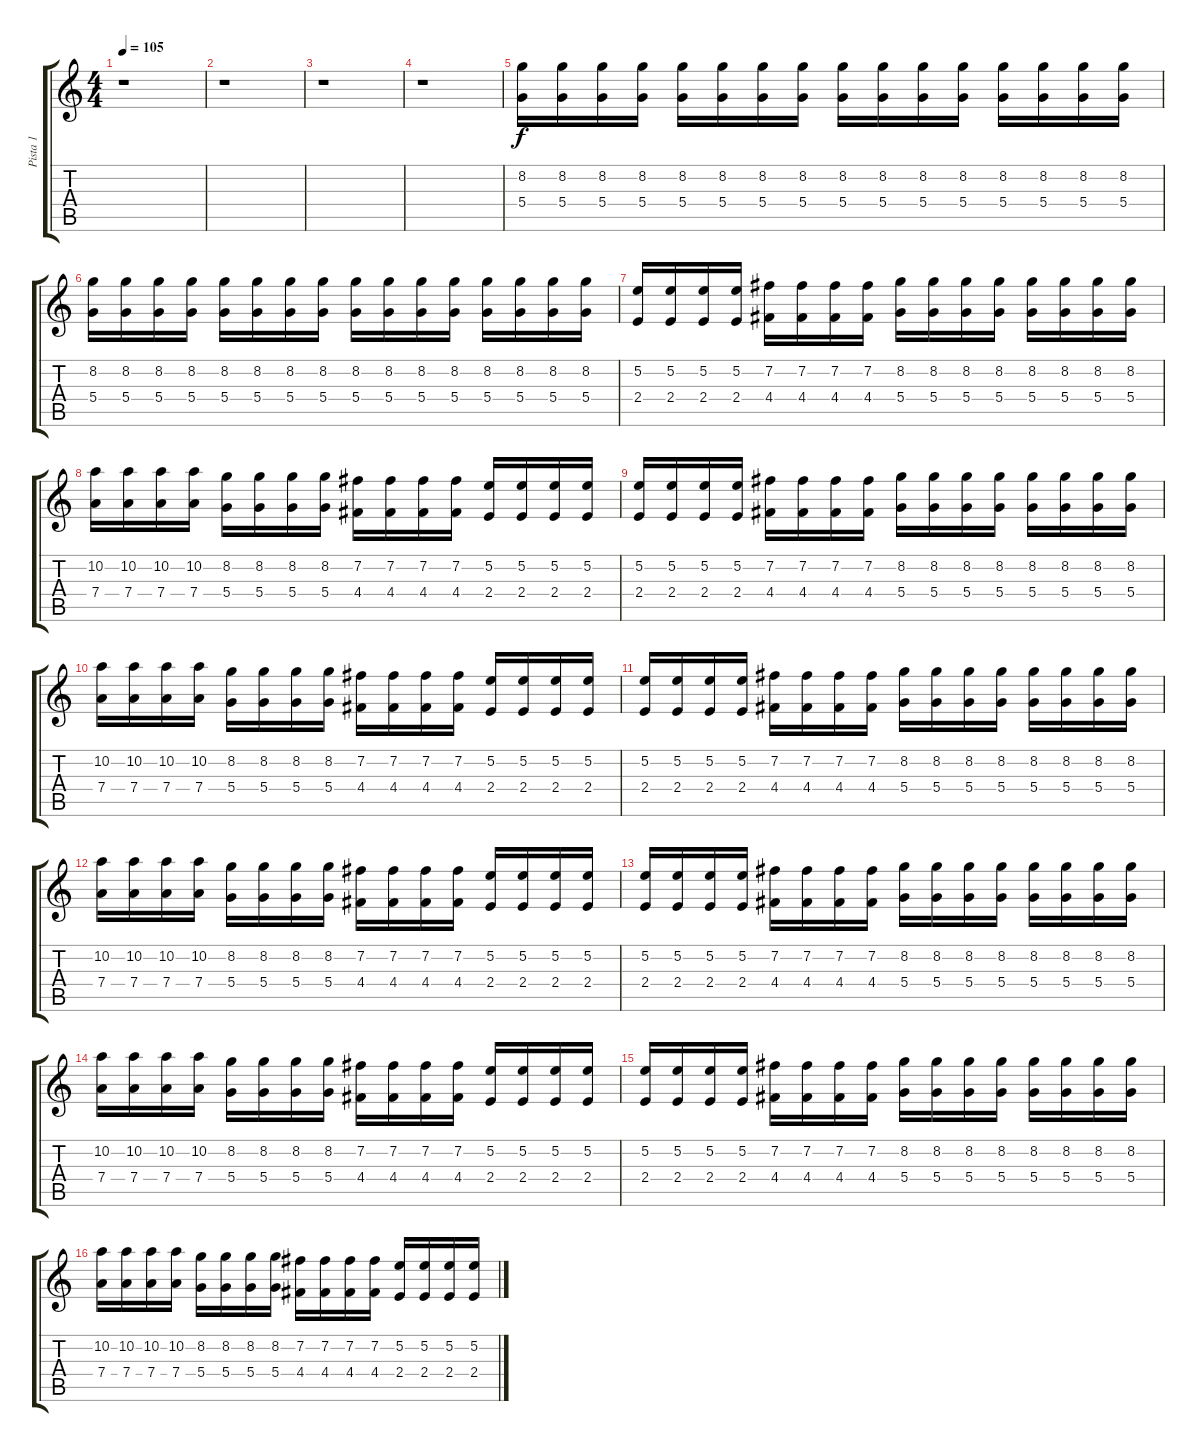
\track ("Pista 1" "Pista 1") {instrument overdrivenguitar}
\staff {score tabs}
\tuning (E4 B3 G3 D3 A2 D2) {hide}
\ts (4 4)
\tempo 105
\clef g2
\ks c
r.1{dy f} |
r.1 |
r.1 |
r.1 |
(8.2 5.4).16 (8.2 5.4).16 (8.2 5.4).16 (8.2 5.4).16 (8.2 5.4).16 (8.2 5.4).16 (8.2 5.4).16 (8.2 5.4).16 (8.2 5.4).16 (8.2 5.4).16 (8.2 5.4).16 (8.2 5.4).16 (8.2 5.4).16 (8.2 5.4).16 (8.2 5.4).16 (8.2 5.4).16 |
(8.2 5.4).16 (8.2 5.4).16 (8.2 5.4).16 (8.2 5.4).16 (8.2 5.4).16 (8.2 5.4).16 (8.2 5.4).16 (8.2 5.4).16 (8.2 5.4).16 (8.2 5.4).16 (8.2 5.4).16 (8.2 5.4).16 (8.2 5.4).16 (8.2 5.4).16 (8.2 5.4).16 (8.2 5.4).16 |
(5.2 2.4).16 (5.2 2.4).16 (5.2 2.4).16 (5.2 2.4).16 (7.2 4.4).16 (7.2 4.4).16 (7.2 4.4).16 (7.2 4.4).16 (8.2 5.4).16 (8.2 5.4).16 (8.2 5.4).16 (8.2 5.4).16 (8.2 5.4).16 (8.2 5.4).16 (8.2 5.4).16 (8.2 5.4).16 |
(10.2 7.4).16 (10.2 7.4).16 (10.2 7.4).16 (10.2 7.4).16 (8.2 5.4).16 (8.2 5.4).16 (8.2 5.4).16 (8.2 5.4).16 (7.2 4.4).16 (7.2 4.4).16 (7.2 4.4).16 (7.2 4.4).16 (5.2 2.4).16 (5.2 2.4).16 (5.2 2.4).16 (5.2 2.4).16 |
(5.2 2.4).16 (5.2 2.4).16 (5.2 2.4).16 (5.2 2.4).16 (7.2 4.4).16 (7.2 4.4).16 (7.2 4.4).16 (7.2 4.4).16 (8.2 5.4).16 (8.2 5.4).16 (8.2 5.4).16 (8.2 5.4).16 (8.2 5.4).16 (8.2 5.4).16 (8.2 5.4).16 (8.2 5.4).16 |
(10.2 7.4).16 (10.2 7.4).16 (10.2 7.4).16 (10.2 7.4).16 (8.2 5.4).16 (8.2 5.4).16 (8.2 5.4).16 (8.2 5.4).16 (7.2 4.4).16 (7.2 4.4).16 (7.2 4.4).16 (7.2 4.4).16 (5.2 2.4).16 (5.2 2.4).16 (5.2 2.4).16 (5.2 2.4).16 |
(5.2 2.4).16 (5.2 2.4).16 (5.2 2.4).16 (5.2 2.4).16 (7.2 4.4).16 (7.2 4.4).16 (7.2 4.4).16 (7.2 4.4).16 (8.2 5.4).16 (8.2 5.4).16 (8.2 5.4).16 (8.2 5.4).16 (8.2 5.4).16 (8.2 5.4).16 (8.2 5.4).16 (8.2 5.4).16 |
(10.2 7.4).16 (10.2 7.4).16 (10.2 7.4).16 (10.2 7.4).16 (8.2 5.4).16 (8.2 5.4).16 (8.2 5.4).16 (8.2 5.4).16 (7.2 4.4).16 (7.2 4.4).16 (7.2 4.4).16 (7.2 4.4).16 (5.2 2.4).16 (5.2 2.4).16 (5.2 2.4).16 (5.2 2.4).16 |
(5.2 2.4).16 (5.2 2.4).16 (5.2 2.4).16 (5.2 2.4).16 (7.2 4.4).16 (7.2 4.4).16 (7.2 4.4).16 (7.2 4.4).16 (8.2 5.4).16 (8.2 5.4).16 (8.2 5.4).16 (8.2 5.4).16 (8.2 5.4).16 (8.2 5.4).16 (8.2 5.4).16 (8.2 5.4).16 |
(10.2 7.4).16 (10.2 7.4).16 (10.2 7.4).16 (10.2 7.4).16 (8.2 5.4).16 (8.2 5.4).16 (8.2 5.4).16 (8.2 5.4).16 (7.2 4.4).16 (7.2 4.4).16 (7.2 4.4).16 (7.2 4.4).16 (5.2 2.4).16 (5.2 2.4).16 (5.2 2.4).16 (5.2 2.4).16 |
(5.2 2.4).16 (5.2 2.4).16 (5.2 2.4).16 (5.2 2.4).16 (7.2 4.4).16 (7.2 4.4).16 (7.2 4.4).16 (7.2 4.4).16 (8.2 5.4).16 (8.2 5.4).16 (8.2 5.4).16 (8.2 5.4).16 (8.2 5.4).16 (8.2 5.4).16 (8.2 5.4).16 (8.2 5.4).16 |
(10.2 7.4).16 (10.2 7.4).16 (10.2 7.4).16 (10.2 7.4).16 (8.2 5.4).16 (8.2 5.4).16 (8.2 5.4).16 (8.2 5.4).16 (7.2 4.4).16 (7.2 4.4).16 (7.2 4.4).16 (7.2 4.4).16 (5.2 2.4).16 (5.2 2.4).16 (5.2 2.4).16 (5.2 2.4).16
